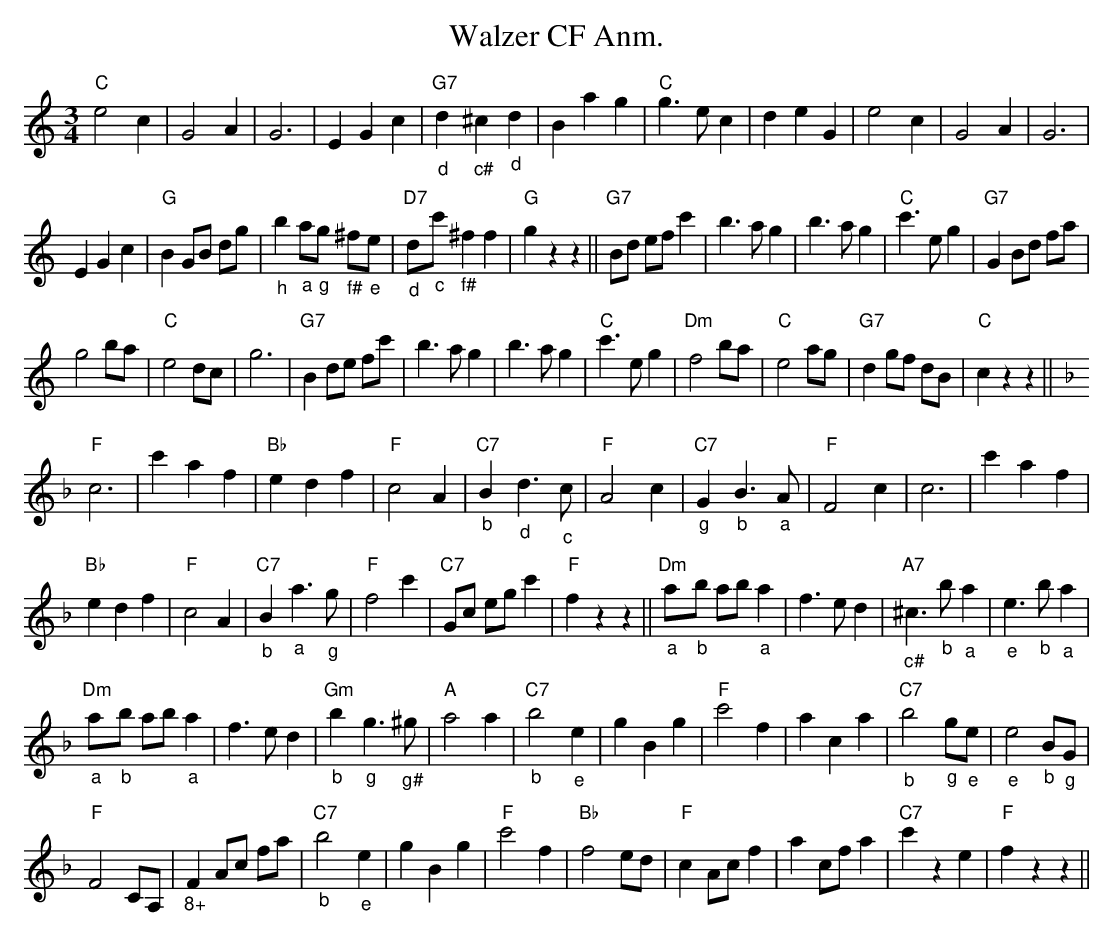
X:1
T: Walzer CF Anm.
M:3/4
L:1/4
K:C
"C"e2c | G2A | G3 | EGc | "G7""_d"d"_c#"^c"_d"d | Bag | "C"g>ec | deG | \
   e2c | G2A | G3 |
EGc | [L:1/8] "G"B2 GB dg | "_h"b2 "_a"a"_g"g "_f#"^f"_e"e | "D7""_d"d"_c"c' "_f#"^f2 f2 | "G"g2 z2z2 || "G7"Bd ef c'2 | b3a g2 | b3a g2 | "C"c'3e g2 | "G7"G2 Bd fa |
g4 ba | "C"e4 dc | g6 | "G7"B2 de fc' | b3a g2 | b3a g2 | "C"c'3e g2 | "Dm"f4 ba | "C"e4 ag | "G7"d2 gf dB | "C"c2 z2z2 || [K:F] [L:1/4]
"F"c3 | c'af | "Bb"edf | "F"c2A | "C7""_b"B"_d"d>"_c"c | "F"A2c | "C7""_g"G"_b"B>"_a"A | "F"F2c | \
   c3 | c'af |
"Bb"edf | "F"c2A | "C7""_b"B"_a"a>"_g"g | "F"f2c' | [L:1/8] "C7"Gc eg c'2 | "F"f2 z2z2 || "Dm""_a"a"_b"b ab "_a"a2 | f3e d2 | "A7""_c#"^c3"_b"b "_a"a2 | "_e"e3"_b"b "_a"a2 |
"Dm""_a"a"_b"b ab "_a"a2 | f3e d2 | "Gm""_b"b2"_g"g3"_g#"^g | [L:1/4] "A"a2a |  "C7""_b"b2"_e"e | gBg | "F"c'2f | aca | "C7""_b"b2 "_g"g/"_e"e/ | "_e"e2 "_b"B/"_g"G/ |
"F"F2 C/A,/ | "_8+"F A/c/ f/a/ | "C7""_b"b2"_e"e | gBg | "F"c'2f | "Bb"f2 e/d/ | "F"c A/c/ f | a c/f/ a | "C7"c'ze | "F"f zz ||
